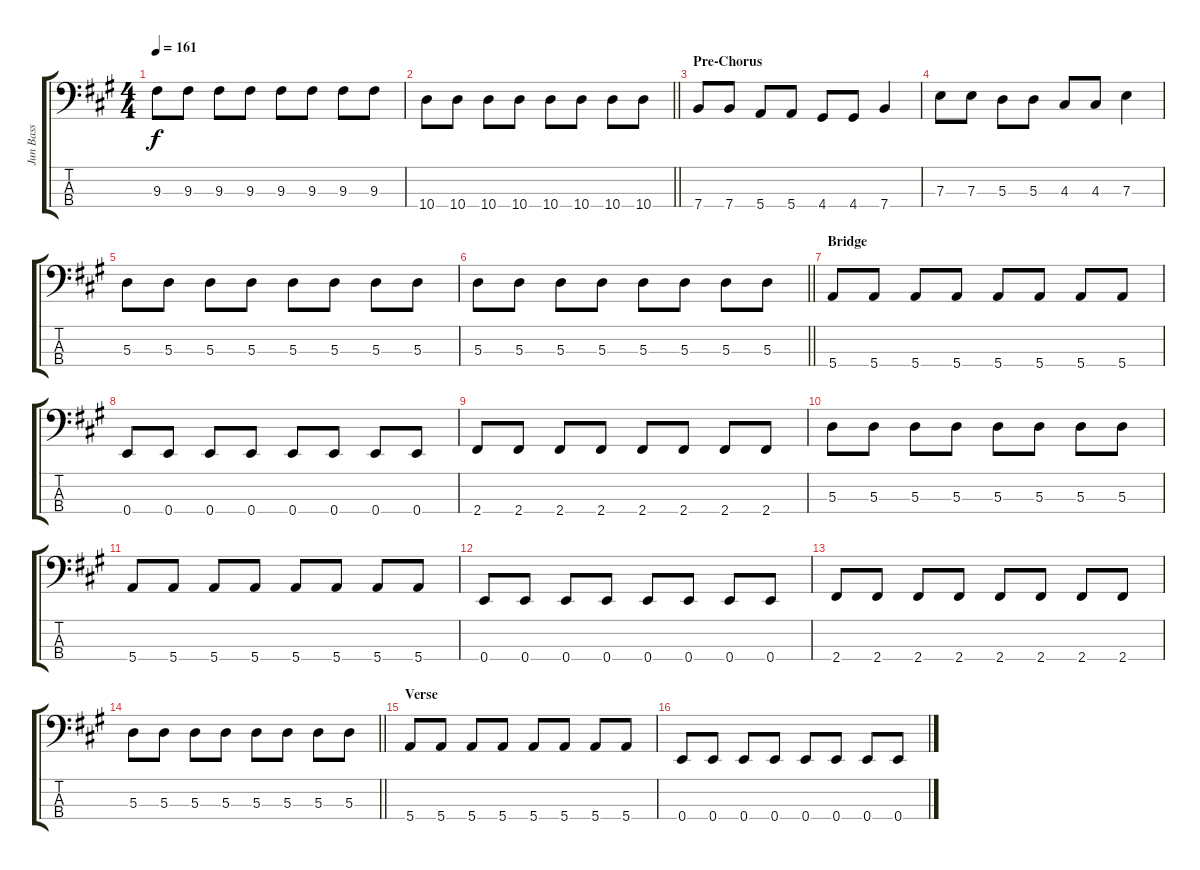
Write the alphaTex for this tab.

\track ("Jun Bass" "Jun Bass") {instrument electricbassfinger}
\staff {score tabs}
\tuning (G2 D2 A1 E1) {hide}
\ts (4 4)
\tempo 161
\clef f4
\ks a
9.3.8{dy f} 9.3.8 9.3.8 9.3.8 9.3.8 9.3.8 9.3.8 9.3.8 |
\barLineRight lightlight
10.4.8 10.4.8 10.4.8 10.4.8 10.4.8 10.4.8 10.4.8 10.4.8 |
\section ("" "Pre-Chorus")
7.4.8 7.4.8 5.4.8 5.4.8 4.4.8 4.4.8 7.4.4 |
7.3.8 7.3.8 5.3.8 5.3.8 4.3.8 4.3.8 7.3.4 |
5.3.8 5.3.8 5.3.8 5.3.8 5.3.8 5.3.8 5.3.8 5.3.8 |
\barLineRight lightlight
5.3.8 5.3.8 5.3.8 5.3.8 5.3.8 5.3.8 5.3.8 5.3.8 |
\section ("" "Bridge")
5.4.8 5.4.8 5.4.8 5.4.8 5.4.8 5.4.8 5.4.8 5.4.8 |
0.4.8 0.4.8 0.4.8 0.4.8 0.4.8 0.4.8 0.4.8 0.4.8 |
2.4.8 2.4.8 2.4.8 2.4.8 2.4.8 2.4.8 2.4.8 2.4.8 |
5.3.8 5.3.8 5.3.8 5.3.8 5.3.8 5.3.8 5.3.8 5.3.8 |
5.4.8 5.4.8 5.4.8 5.4.8 5.4.8 5.4.8 5.4.8 5.4.8 |
0.4.8 0.4.8 0.4.8 0.4.8 0.4.8 0.4.8 0.4.8 0.4.8 |
2.4.8 2.4.8 2.4.8 2.4.8 2.4.8 2.4.8 2.4.8 2.4.8 |
\barLineRight lightlight
5.3.8 5.3.8 5.3.8 5.3.8 5.3.8 5.3.8 5.3.8 5.3.8 |
\section ("" "Verse")
5.4.8 5.4.8 5.4.8 5.4.8 5.4.8 5.4.8 5.4.8 5.4.8 |
0.4.8 0.4.8 0.4.8 0.4.8 0.4.8 0.4.8 0.4.8 0.4.8
